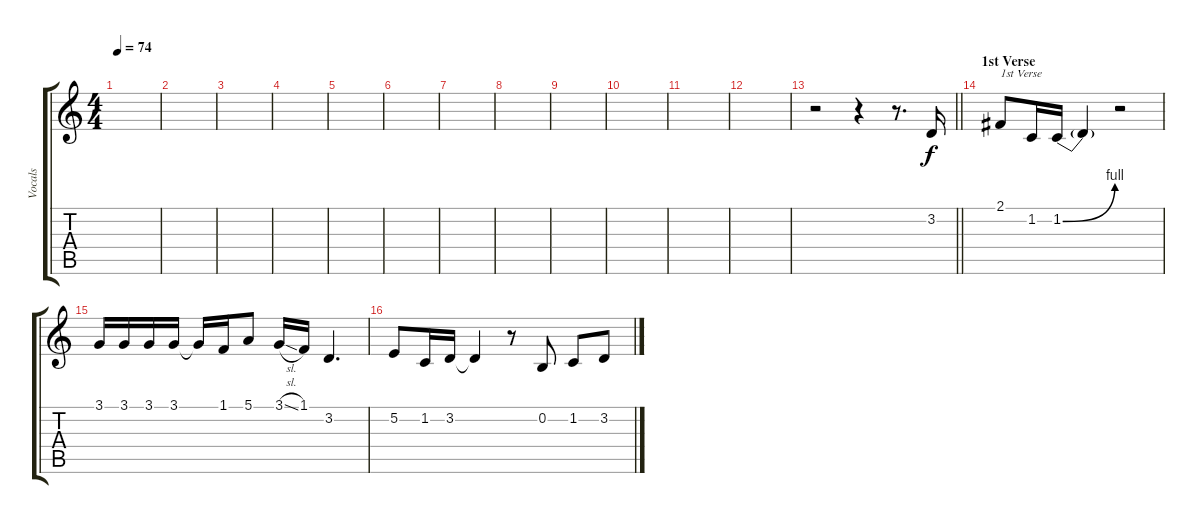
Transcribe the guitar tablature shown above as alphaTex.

\track ("Vocals" "Vocals") {instrument tenorsax}
\staff {score tabs}
\tuning (E4 B3 G3 D3 A2 E2) {hide}
\ts (4 4)
\tempo 74
\clef g2
\ks c
|
|
|
|
|
|
|
|
|
|
|
|
\barLineRight lightlight
r.2 r.4 r.8{d} 3.2.16 |
\section ("" "1st Verse")
2.1.8{txt "1st Verse"} 1.2.16 1.2{be (bend 0 0 60 4)}.16 1.2{t}.4 r.2 |
3.1.16 3.1.16 3.1.16 3.1.16 3.1{t}.16 1.1.16 5.1.8 3.1{sl}.16 1.1.16 3.2.4{d} |
5.2.8 1.2.16 3.2.16 3.2{t}.4 r.8 0.2.8 1.2.8 3.2.8
